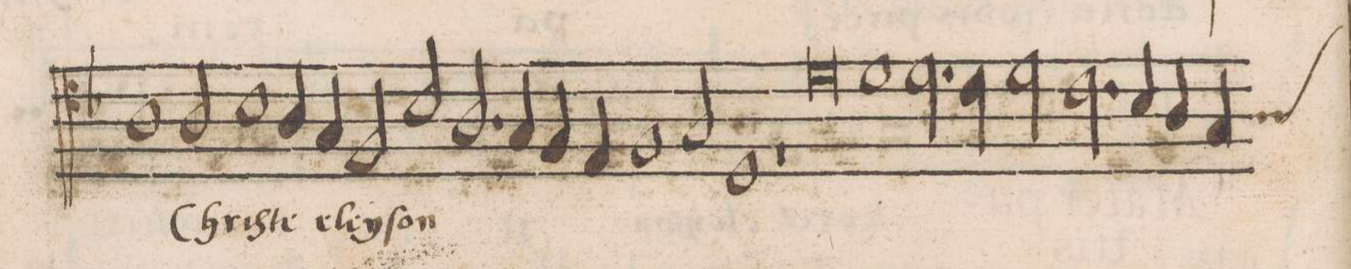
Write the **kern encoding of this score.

**kern	**text
*I"TENOR	*
*clefC4	*
*k[b-]	*
*M2/1	*
*M2/1	*
1A	Chri-
2A/	-ſte
1B-\	.
=36-	=36-
4A/	e-
4G/	.
2F/	-ley-
2B-/	-ſon
=37-	=37-
2.A/	.
4G/	.
4F/	.
4E/	.
1F/	.
=38-	=38-
2G/	.
1D	.
=39-	=39-
1r	.
0d	.
=40-	=40-
1d	.
=41-	=41-
2.d\	.
4c\	.
2d\	.
2.c\	.
=42-	=42-
4B-/	.
4A/	.
*custos:A	*
4G/	.
*-	*-
